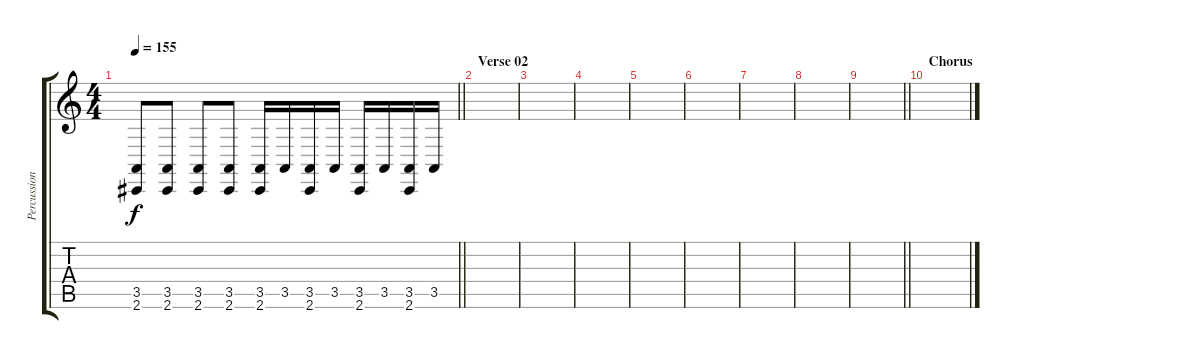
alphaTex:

\track ("Percussion" "Percussion") {instrument timpani}
\staff {score tabs}
\tuning (Db4 Ab3 E3 B2 Gb2 B1) {hide}
\ts (4 4)
\tempo 155
\clef g2
\barLineRight lightlight
\ks c
(3.5 2.6).8{dy f} (3.5 2.6).8 (3.5 2.6).8 (3.5 2.6).8 (3.5 2.6).16 3.5.16 (3.5 2.6).16 3.5.16 (3.5 2.6).16 3.5.16 (3.5 2.6).16 3.5.16 |
\section ("" "Verse 02")
|
|
|
|
|
|
|
\barLineRight lightlight
|
\section ("" "Chorus")
